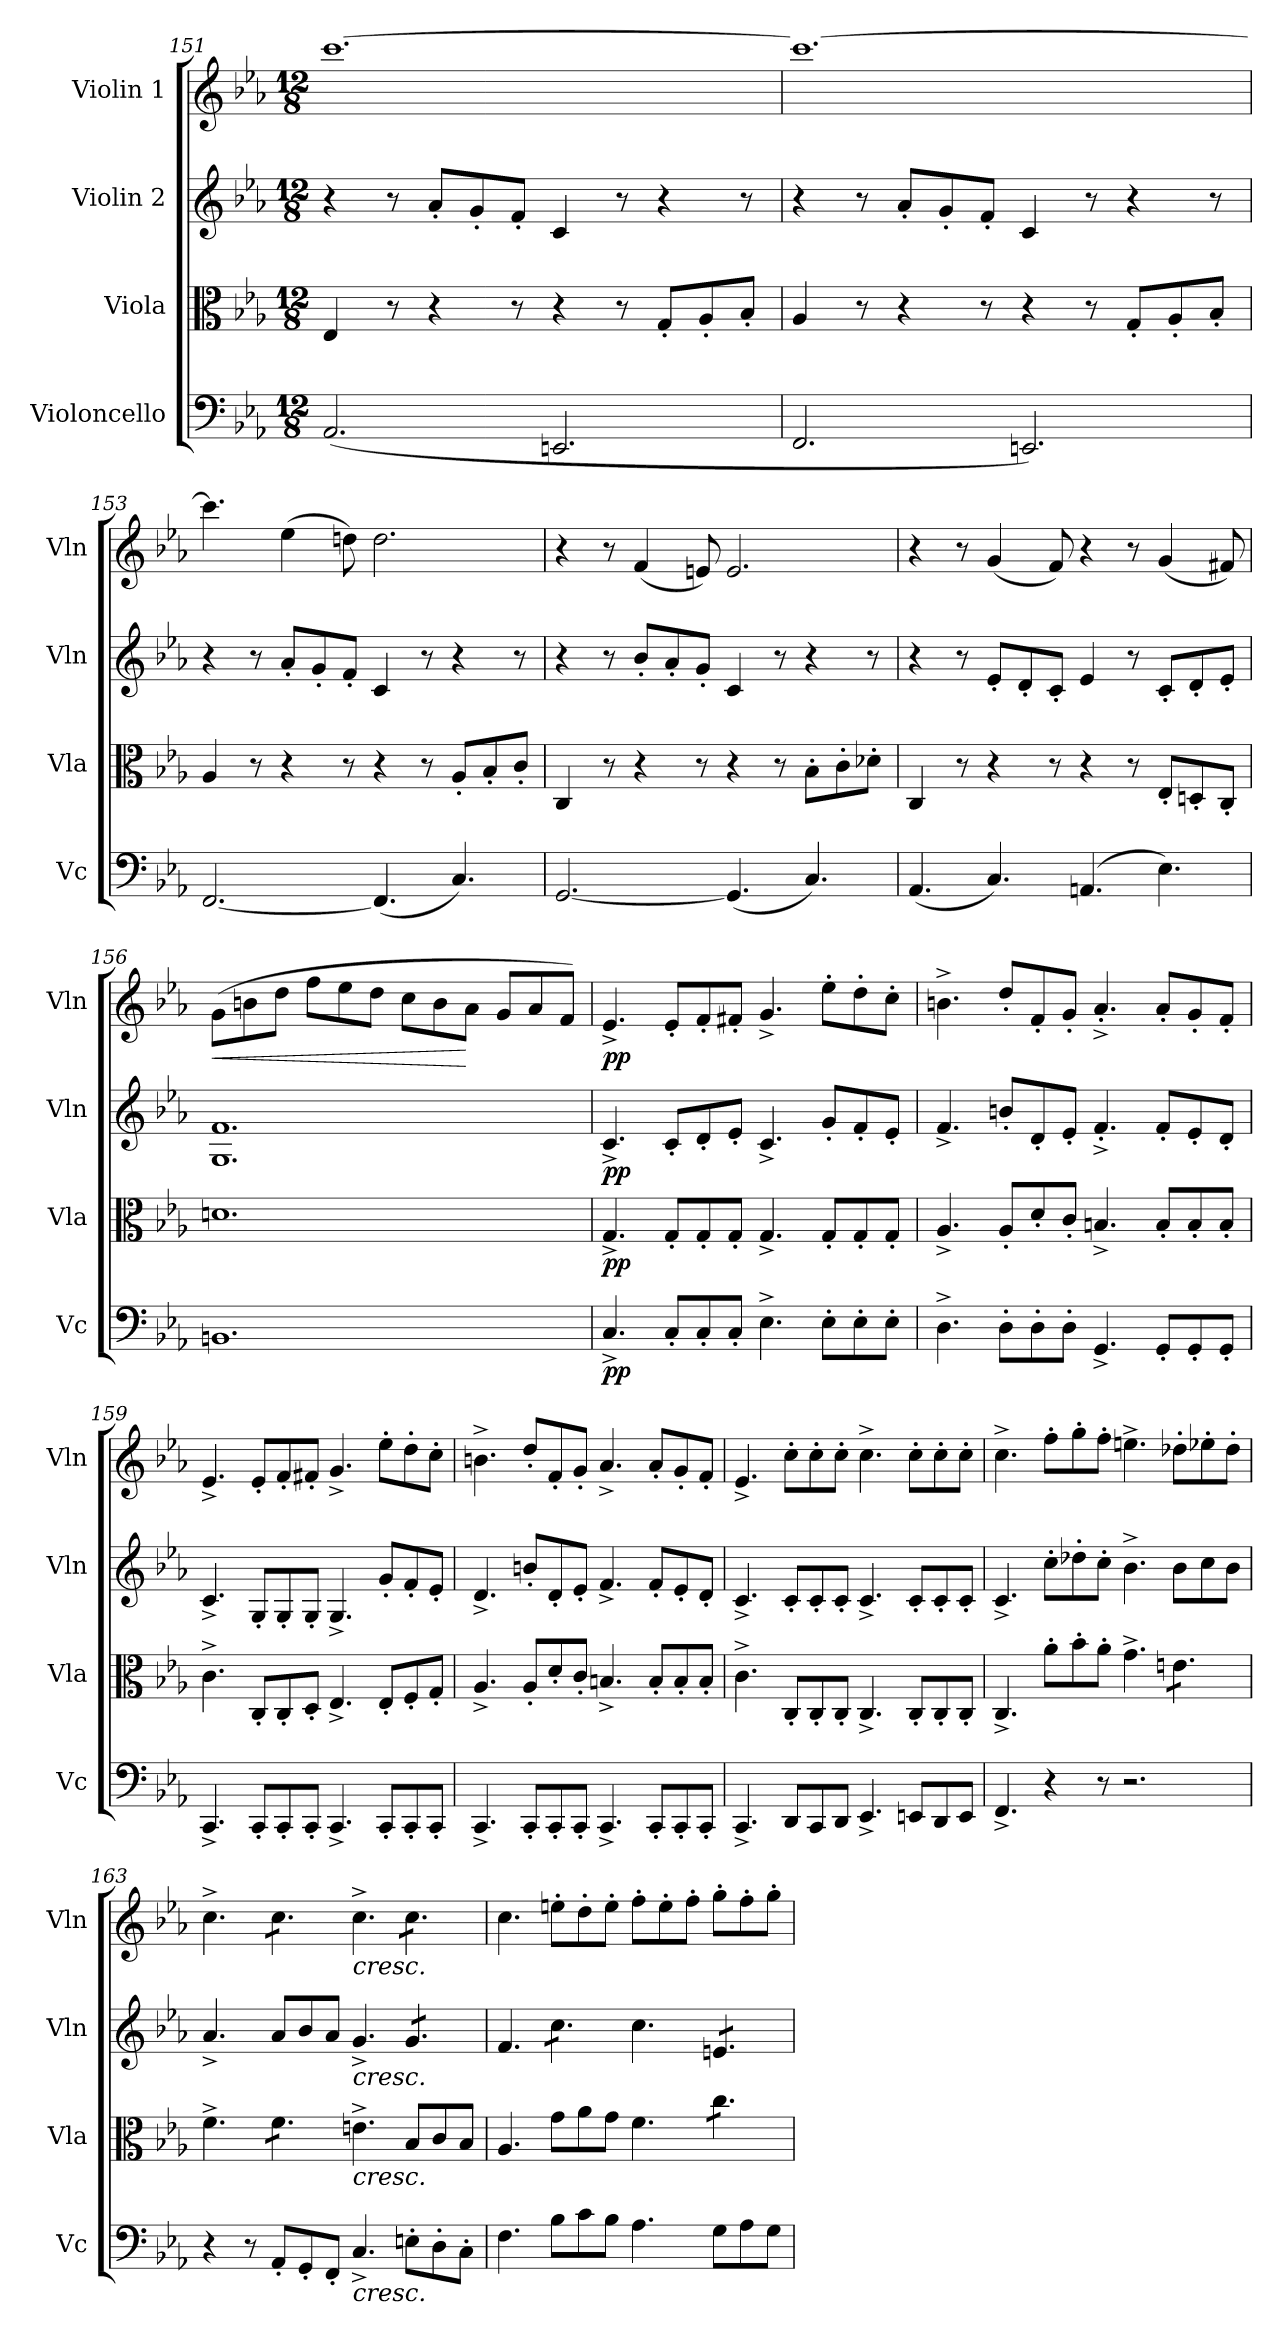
**kern	**dynam	**kern	**dynam	**kern	**dynam	**kern	**dynam
*part4	*part4	*part3	*part3	*part2	*part2	*part1	*part1
*staff4	*staff4	*staff3	*staff3	*staff2	*staff2	*staff1	*staff1
*I"Violoncello	*	*I"Viola	*	*I"Violin 2	*	*I"Violin 1	*
*I'Vc	*	*I'Vla	*	*I'Vln	*	*I'Vln	*
*clefF4	*	*clefC3	*	*clefG2	*	*clefG2	*
*k[b-e-a-]	*	*k[b-e-a-]	*	*k[b-e-a-]	*	*k[b-e-a-]	*
*M12/8	*	*M12/8	*	*M12/8	*	*M12/8	*
=151	=151	=151	=151	=151	=151	=151	=151
(2.AA-/	.	4E-/	.	4r	.	[1.ccc	.
.	.	8r	.	8r	.	.	.
.	.	4r	.	8a-'/L	.	.	.
.	.	.	.	8g'/	.	.	.
.	.	8r	.	8f'/J	.	.	.
2.EEn/	.	4r	.	4c/	.	.	.
.	.	8r	.	8r	.	.	.
.	.	8G'/L	.	4r	.	.	.
.	.	8A-'/	.	.	.	.	.
.	.	8B-'/J	.	8r	.	.	.
=152	=152	=152	=152	=152	=152	=152	=152
2.FF/	.	4A-/	.	4r	.	1.ccc_	.
.	.	8r	.	8r	.	.	.
.	.	4r	.	8a-'/L	.	.	.
.	.	.	.	8g'/	.	.	.
.	.	8r	.	8f'/J	.	.	.
2.EEn/)	.	4r	.	4c/	.	.	.
.	.	8r	.	8r	.	.	.
.	.	8G'/L	.	4r	.	.	.
.	.	8A-'/	.	.	.	.	.
.	.	8B-'/J	.	8r	.	.	.
!!LO:LB:g=z
=153	=153	=153	=153	=153	=153	=153	=153
[2.FF/	.	4A-/	.	4r	.	4.ccc\]	.
.	.	8r	.	8r	.	.	.
.	.	4r	.	8a-'/L	.	(4ee-\	.
.	.	.	.	8g'/	.	.	.
.	.	8r	.	8f'/J	.	8ddn\)	.
(4.FF/]	.	4r	.	4c/	.	2.dd\	.
.	.	8r	.	8r	.	.	.
4.C/)	.	8A-'/L	.	4r	.	.	.
.	.	8B-'/	.	.	.	.	.
.	.	8c'/J	.	8r	.	.	.
=154	=154	=154	=154	=154	=154	=154	=154
[2.GG/	.	4C/	.	4r	.	4r	.
.	.	8r	.	8r	.	8r	.
.	.	4r	.	8b-'/L	.	(4f/	.
.	.	.	.	8a-'/	.	.	.
.	.	8r	.	8g'/J	.	8en/)	.
(4.GG/]	.	4r	.	4c/	.	2.e/	.
.	.	8r	.	8r	.	.	.
4.C/)	.	8B-'\L	.	4r	.	.	.
.	.	8c'\	.	.	.	.	.
.	.	8d-X'\J	.	8r	.	.	.
!!LO:PB:g=z
=155	=155	=155	=155	=155	=155	=155	=155
(4.AA-/	.	4C/	.	4r	.	4r	.
.	.	8r	.	8r	.	8r	.
4.C/)	.	4r	.	8e-'/L	.	(4g/	.
.	.	.	.	8d'/	.	.	.
.	.	8r	.	8c'/J	.	8f/)	.
(4.AAn/	.	4r	.	4e-/	.	4r	.
.	.	8r	.	8r	.	8r	.
4.E-\)	.	8E-'/L	.	8c'/L	.	(4g/	.
.	.	8Dn'/	.	8d'/	.	.	.
.	.	8C'/J	.	8e-'/J	.	8f#X/)	.
=156	=156	=156	=156	=156	=156	=156	=156
!	!	!	!	!	!	!	!LO:HP:b
1.BBn	.	1.dn	.	1.G 1.f	.	(8g\L	<
.	.	.	.	.	.	8bn\	.
.	.	.	.	.	.	8dd\J	.
.	.	.	.	.	.	8ff\L	.
.	.	.	.	.	.	8ee-\	.
.	.	.	.	.	.	8dd\J	.
.	.	.	.	.	.	8cc\L	.
.	.	.	.	.	.	8b\	.
.	.	.	.	.	.	8a-\J	[
.	.	.	.	.	.	8g/L	.
.	.	.	.	.	.	8a-/	.
.	.	.	.	.	.	8f/J)	.
=157	=157	=157	=157	=157	=157	=157	=157
!	!LO:DY:b	!	!LO:DY:b	!	!LO:DY:b	!	!LO:DY:b
4.C^/	pp	4.G^/	pp	4.c^/	pp	4.e-^/	pp
8C'/L	.	8G'/L	.	8c'/L	.	8e-'/L	.
8C'/	.	8G'/	.	8d'/	.	8f'/	.
8C'/J	.	8G'/J	.	8e-'/J	.	8f#X'/J	.
4.E-^\	.	4.G^/	.	4.c^/	.	4.g^/	.
8E-'\L	.	8G'/L	.	8g'/L	.	8ee-'\L	.
8E-'\	.	8G'/	.	8f'/	.	8dd'\	.
8E-'\J	.	8G'/J	.	8e-'/J	.	8cc'\J	.
=158	=158	=158	=158	=158	=158	=158	=158
4.D^\	.	4.A-^/	.	4.f^/	.	4.bn^\	.
8D'\L	.	8A-'/L	.	8bn'/L	.	8dd'/L	.
8D'\	.	8d'/	.	8d'/	.	8f'/	.
8D'\J	.	8c'/J	.	8e-'/J	.	8g'/J	.
4.GG^/	.	4.Bn^/	.	4.f'^/	.	4.a-'^/	.
8GG'/L	.	8B'/L	.	8f'/L	.	8a-'/L	.
8GG'/	.	8B'/	.	8e-'/	.	8g'/	.
8GG'/J	.	8B'/J	.	8d'/J	.	8f'/J	.
=159	=159	=159	=159	=159	=159	=159	=159
4.CC^/	.	4.c^\	.	4.c^/	.	4.e-^/	.
8CC'/L	.	8C'/L	.	8G'/L	.	8e-'/L	.
8CC'/	.	8C'/	.	8G'/	.	8f'/	.
8CC'/J	.	8D'/J	.	8G'/J	.	8f#X'/J	.
4.CC^/	.	4.E-^/	.	4.G^/	.	4.g^/	.
8CC'/L	.	8E-'/L	.	8g'/L	.	8ee-'\L	.
8CC'/	.	8F'/	.	8f'/	.	8dd'\	.
8CC'/J	.	8G'/J	.	8e-'/J	.	8cc'\J	.
!!LO:LB:g=z
=160	=160	=160	=160	=160	=160	=160	=160
4.CC^/	.	4.A-^/	.	4.d^/	.	4.bn^\	.
8CC'/L	.	8A-'/L	.	8bn'/L	.	8dd'/L	.
8CC'/	.	8d'/	.	8d'/	.	8f'/	.
8CC'/J	.	8c'/J	.	8e-'/J	.	8g'/J	.
4.CC^/	.	4.Bn^/	.	4.f^/	.	4.a-^/	.
8CC'/L	.	8B'/L	.	8f'/L	.	8a-'/L	.
8CC'/	.	8B'/	.	8e-'/	.	8g'/	.
8CC'/J	.	8B'/J	.	8d'/J	.	8f'/J	.
=161	=161	=161	=161	=161	=161	=161	=161
4.CC^/	.	4.c^\	.	4.c^/	.	4.e-^/	.
8DD/L	.	8C'/L	.	8c'/L	.	8cc'\L	.
8CC/	.	8C'/	.	8c'/	.	8cc'\	.
8DD/J	.	8C'/J	.	8c'/J	.	8cc'\J	.
4.EE-^/	.	4.C^/	.	4.c^/	.	4.cc^\	.
8EEn/L	.	8C'/L	.	8c'/L	.	8cc'\L	.
8DD/	.	8C'/	.	8c'/	.	8cc'\	.
8EE/J	.	8C'/J	.	8c'/J	.	8cc'\J	.
=162	=162	=162	=162	=162	=162	=162	=162
4.FF^/	.	4.C^/	.	4.c^/	.	4.cc^\	.
4r	.	8a-'\L	.	8cc'\L	.	8ff'\L	.
.	.	8b-'\	.	8dd-X'\	.	8gg'\	.
8r	.	8a-'\J	.	8cc'\J	.	8ff'\J	.
2.r	.	4.g^\	.	4.b-^\	.	4.een^\	.
*	*	*tremolo	*	*	*	*	*
.	.	8en\L	.	8b-\L	.	8dd-X'\L	.
.	.	8en\	.	8cc\	.	8ee-X'\	.
.	.	8en\J	.	8b-\J	.	8dd-'\J	.
*	*	*Xtremolo	*	*	*	*	*
=163	=163	=163	=163	=163	=163	=163	=163
4r	.	4.f^\	.	4.a-^/	.	4.cc^\	.
8r	.	.	.	.	.	.	.
*	*	*tremolo	*	*	*	*	*
*	*	*	*	*	*	*tremolo	*
8AA-'/L	.	8f\L	.	8a-/L	.	8cc\L	.
8GG'/	.	8f\	.	8b-/	.	8cc\	.
8FF'/J	.	8f\J	.	8a-/J	.	8cc\J	.
*	*	*	*	*	*	*Xtremolo	*
*	*	*Xtremolo	*	*	*	*	*
!	!	!	!	!	!	!LO:TX:b:i:t=cresc.	!
!	!	!	!	!LO:TX:b:i:t=cresc.	!	!	!
!	!	!LO:TX:b:i:t=cresc.	!	!	!	!	!
!LO:TX:b:i:t=cresc.	!	!	!	!	!	!	!
4.C^/	.	4.en^\	.	4.g^/	.	4.cc^\	.
*	*	*	*	*tremolo	*	*	*
*	*	*	*	*	*	*tremolo	*
8En'\L	.	8B-/L	.	8g/L	.	8cc\L	.
8D'\	.	8c/	.	8g/	.	8cc\	.
8C'\J	.	8B-/J	.	8g/J	.	8cc\J	.
*	*	*	*	*	*	*Xtremolo	*
*	*	*	*	*Xtremolo	*	*	*
=164	=164	=164	=164	=164	=164	=164	=164
4.F\	.	4.A-/	.	4.f/	.	4.cc\	.
*	*	*	*	*tremolo	*	*	*
8B-\L	.	8g\L	.	8cc\L	.	8een'\L	.
8c\	.	8a-\	.	8cc\	.	8dd'\	.
8B-\J	.	8g\J	.	8cc\J	.	8ee'\J	.
*	*	*	*	*Xtremolo	*	*	*
4.A-\	.	4.f\	.	4.cc\	.	8ff'\L	.
.	.	.	.	.	.	8ee'\	.
.	.	.	.	.	.	8ff'\J	.
*	*	*tremolo	*	*	*	*	*
*	*	*	*	*tremolo	*	*	*
8G\L	.	8cc\L	.	8en/L	.	8gg'\L	.
8A-\	.	8cc\	.	8en/	.	8ff'\	.
8G\J	.	8cc\J	.	8en/J	.	8gg'\J	.
*	*	*	*	*Xtremolo	*	*	*
*	*	*Xtremolo	*	*	*	*	*
=	=	=	=	=	=	=	=
*-	*-	*-	*-	*-	*-	*-	*-
